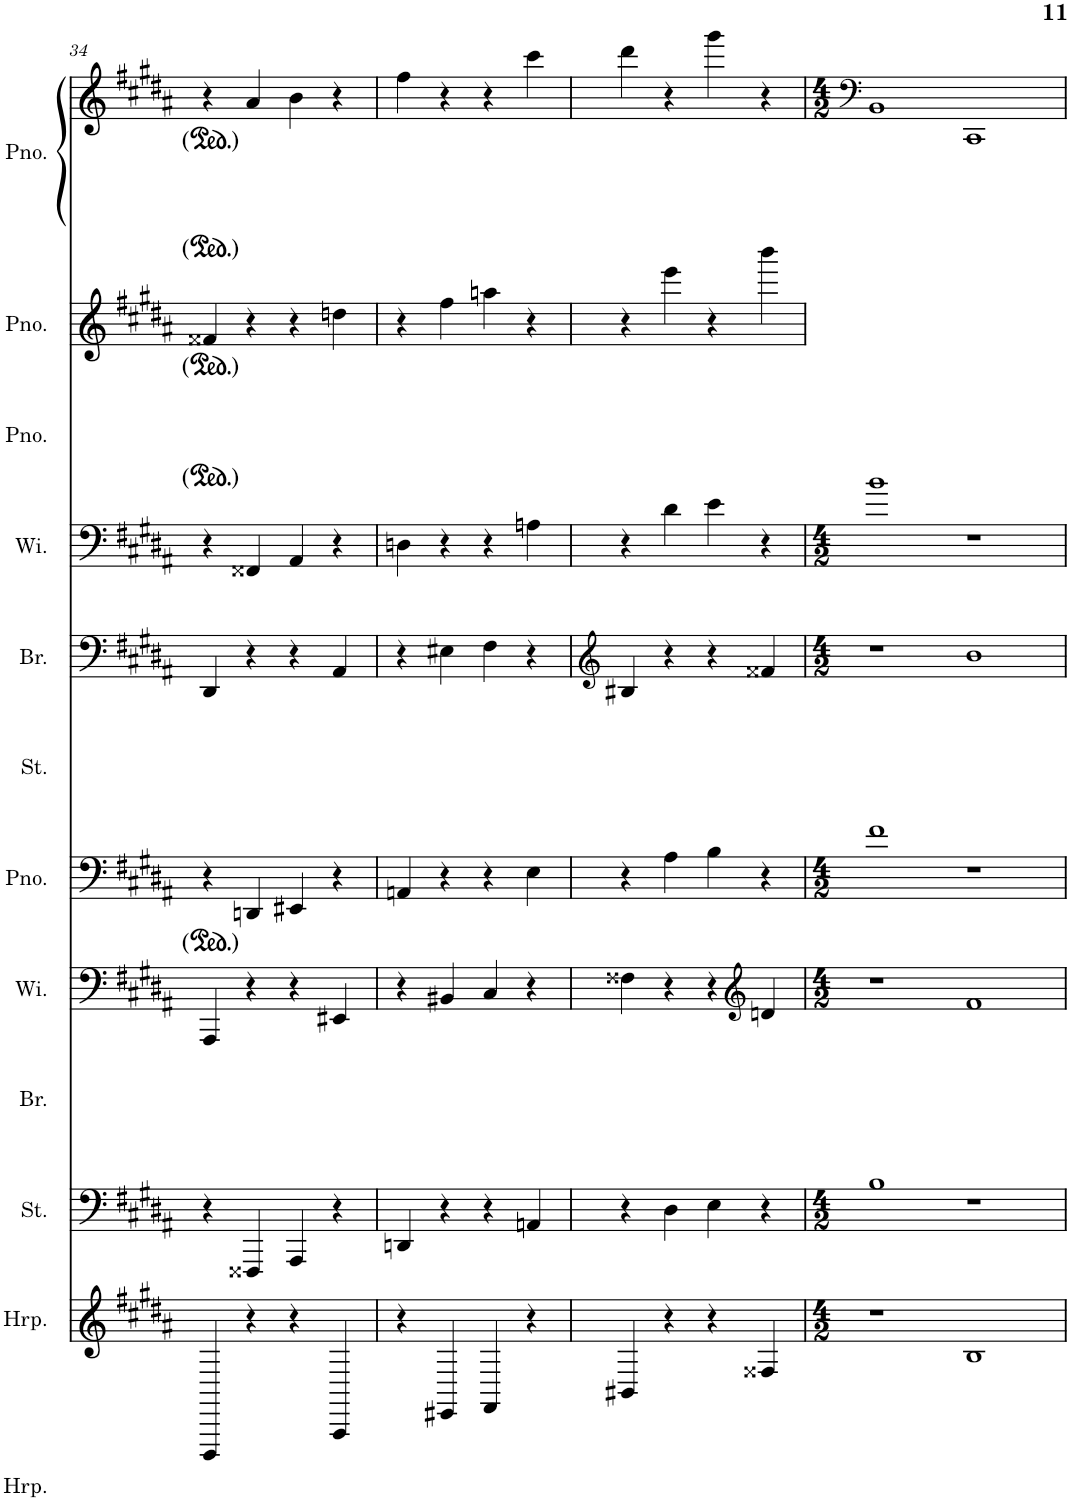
**kern	**kern	**kern	**kern	**kern	**kern	**kern	**kern	**kern	**kern	**kern	**kern	**kern
*part12	*part11	*part10	*part9	*part8	*part7	*part6	*part5	*part4	*part3	*part2	*part1	*part1
*staff13	*staff12	*staff11	*staff10	*staff9	*staff8	*staff7	*staff6	*staff5	*staff4	*staff3	*staff2	*staff1
*I"Harp	*I"Harp	*I"Strings	*I"Brass	*I"Winds	*I"Piano	*I"Strings	*I"Brass	*I"Winds	*I"Piano	*I"Piano	*I"Piano	*
*I'Hrp.	*I'Hrp.	*I'St.	*I'Br.	*I'Wi.	*I'Pno.	*I'St.	*I'Br.	*I'Wi.	*I'Pno.	*I'Pno.	*I'Pno.	*
!!LO:PB:g=z
*clefG2	*clefG2	*clefF4	*clefG2	*clefF4	*clefF4	*clefG2	*clefF4	*clefF4	*clefG2	*clefG2	*clefF4	*clefG2
*k[f#c#g#d#a#]	*k[f#c#g#d#a#]	*k[f#c#g#d#a#]	*k[f#c#g#d#a#]	*k[f#c#g#d#a#]	*k[f#c#g#d#a#]	*k[f#c#g#d#a#]	*k[f#c#g#d#a#]	*k[f#c#g#d#a#]	*k[f#c#g#d#a#]	*k[f#c#g#d#a#]	*k[f#c#g#d#a#]	*k[f#c#g#d#a#]
*M4/4	*M4/4	*M4/4	*M4/4	*M4/4	*M4/4	*M4/4	*M4/4	*M4/4	*M4/4	*M4/4	*M4/4	*M4/4
=34	=34	=34	=34	=34	=34	=34	=34	=34	=34	=34	=34	=34
1r	4DDD#/	4r	1r	4AAA#/	4r	1r	4DD#/	4r	1r	4f##X/	1r	4r
.	4r	4FFF##X/	.	4r	4DDn/	.	4r	4FF##X/	.	4r	.	4a#/
.	4r	4AAA#/	.	4r	4EE#X/	.	4r	4AA#/	.	4r	.	4b\
.	4AAA#/	4r	.	4EE#X/	4r	.	4AA#/	4r	.	4ddn\	.	4r
=35	=35	=35	=35	=35	=35	=35	=35	=35	=35	=35	=35	=35
1r	4r	4DDn/	1r	4r	4AAn/	1r	4r	4Dn\	1r	4r	1r	4ff#\
.	4EE#X/	4r	.	4BB#X/	4r	.	4E#X\	4r	.	4ff#\	.	4r
.	4FF#/	4r	.	4C#/	4r	.	4F#\	4r	.	4aan\	.	4r
.	4r	4AAn/	.	4r	4E\	.	4r	4An\	.	4r	.	4ccc#\
=36	=36	=36	=36	=36	=36	=36	=36	=36	=36	=36	=36	=36
*	*	*	*	*	*	*	*clefG2	*	*	*	*	*
1r	4BB#X/	4r	1r	4F##X\	4r	1r	4B#X/	4r	1r	4r	1r	4ddd#\
.	4r	4D#\	.	4r	4A#\	.	4r	4d#\	.	4eee\	.	4r
.	4r	4E\	.	4r	4B\	.	4r	4e\	.	4r	.	4ggg#\
*	*	*	*	*clefG2	*	*	*	*	*	*	*	*
.	4F##X/	4r	.	4dn/	4r	.	4f##X/	4r	.	4bbb\	.	4r
=37	=37	=37	=37	=37	=37	=37	=37	=37	=37	=37	=37	=37
*	*	*	*	*	*	*	*	*	*	*	*	*clefF4
*M4/2	*M4/2	*M4/2	*M4/2	*M4/2	*M4/2	*M4/2	*M4/2	*M4/2	*M4/2	*M4/2	*M4/2	*M4/2
0r	1r	1B	0r	1r	1f#	0r	1r	1b	0r	0r	0r	1BB
.	1B	1r	.	1f#	1r	.	1b	1r	.	.	.	1CC#
=	=	=	=	=	=	=	=	=	=	=	=	=
*-	*-	*-	*-	*-	*-	*-	*-	*-	*-	*-	*-	*-
